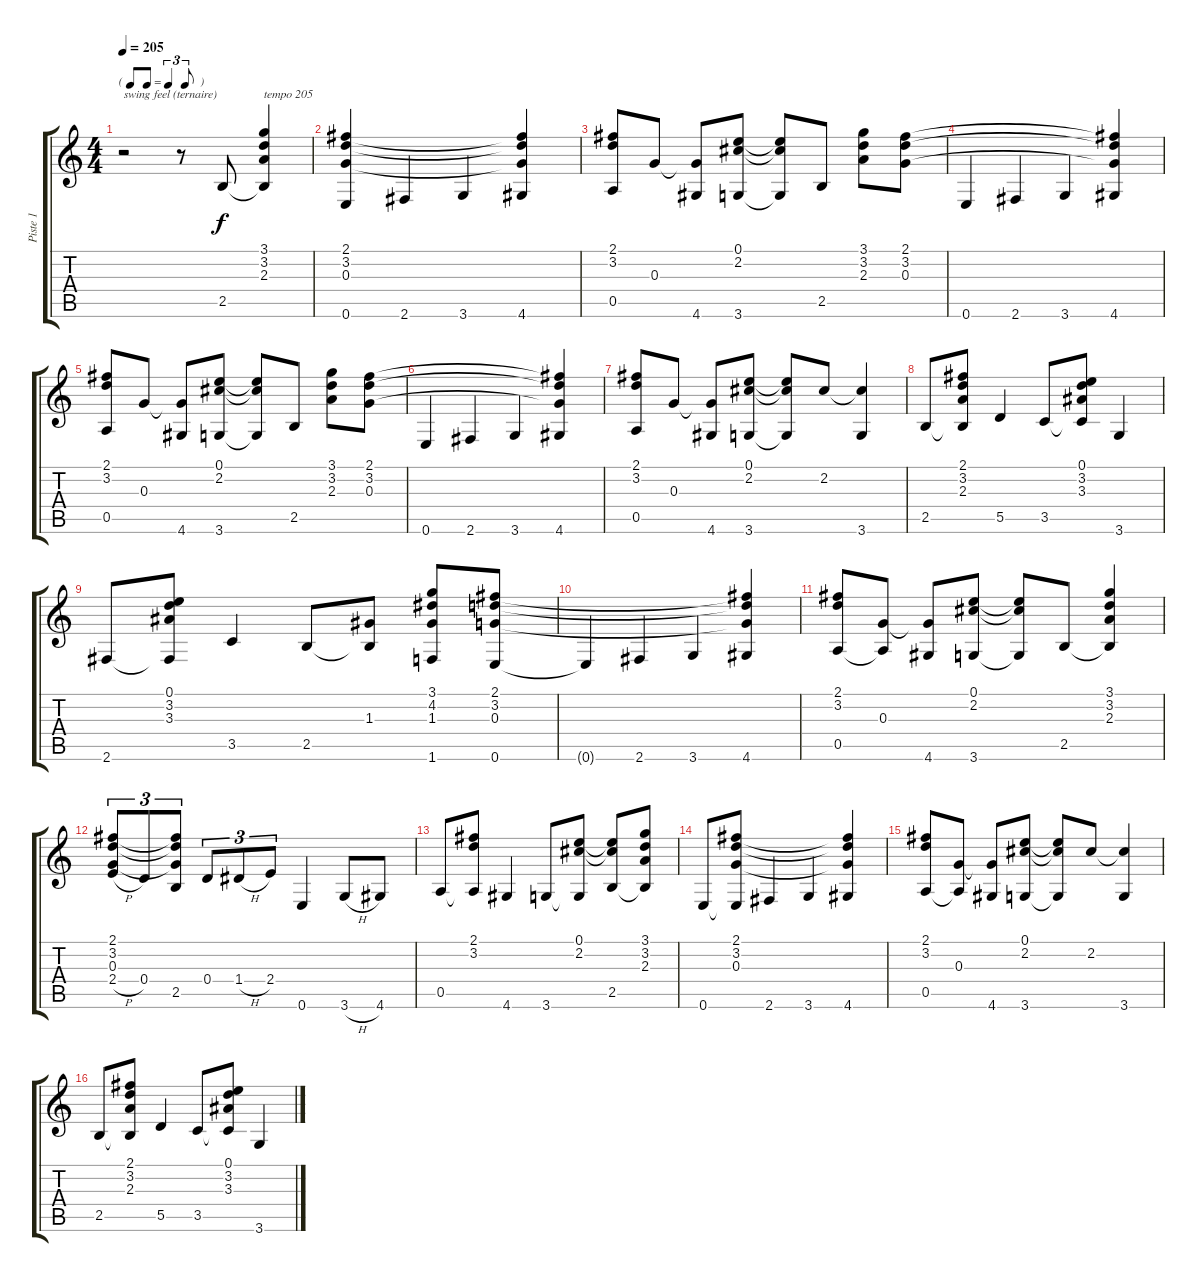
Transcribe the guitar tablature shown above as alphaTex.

\track ("Piste 1" "Piste 1") {instrument acousticguitarnylon}
\staff {score tabs}
\tuning (E4 B3 G3 D3 A2 E2) {hide}
\ts (4 4)
\tf triplet8th
\tempo 205
\clef g2
\ks c
r.2{txt "swing feel (ternaire)" dy f instrument acousticguitarnylon} r.8 2.5.8 (3.1 3.2 2.3 2.5{t}).4{txt "tempo 205"} |
(2.1 3.2 0.3 0.6).4 2.6.4 3.6.4 (2.1{t} 3.2{t} 0.3{t} 4.6).4 |
(2.1 3.2 0.5).8 0.3.8 (0.3{t} 4.6).8 (0.1 2.2 3.6).8 (0.1{t} 2.2{t} 3.6{t}).8 2.5.8 (3.1 3.2 2.3).8 (2.1 3.2 0.3).8 |
0.6.4 2.6.4 3.6.4 (2.1{t} 3.2{t} 0.3{t} 4.6).4 |
(2.1 3.2 0.5).8 0.3.8 (0.3{t} 4.6).8 (0.1 2.2 3.6).8 (0.1{t} 2.2{t} 3.6{t}).8 2.5.8 (3.1 3.2 2.3).8 (2.1 3.2 0.3).8 |
0.6.4 2.6.4 3.6.4 (2.1{t} 3.2{t} 0.3{t} 4.6).4 |
(2.1 3.2 0.5).8 0.3.8 (0.3{t} 4.6).8 (0.1 2.2 3.6).8 (0.1{t} 2.2{t} 3.6{t}).8 2.2.8 (2.2{t} 3.6).4 |
2.5.8 (2.1 3.2 2.3 2.5{t}).8 5.5.4 3.5.8 (0.1 3.2 3.3 3.5{t}).8 3.6.4 |
2.6.8 (0.1 3.2 3.3 2.6{t}).8 3.5.4 2.5.8 (1.3 2.5{t}).8 (3.1 4.2 1.3 1.6).8 (2.1 3.2 0.3 0.6).8 |
0.6{t}.4 2.6.4 3.6.4 (2.1{t} 3.2{t} 0.3{t} 4.6).4 |
(2.1 3.2 0.5).8 (0.3 0.5{t}).8 (0.3{t} 4.6).8 (0.1 2.2 3.6).8 (0.1{t} 2.2{t} 3.6{t}).8 2.5.8 (3.1 3.2 2.3 2.5{t}).4 |
(2.1 3.2 0.3 2.4{h}).8{tu (3 2)} 0.4.8{tu (3 2)} (2.1{t} 3.2{t} 0.3{t} 2.5).8{tu (3 2)} 0.4.8{tu (3 2)} 1.4{h}.8{tu (3 2)} 2.4.8{tu (3 2)} 0.6.4 3.6{h}.8 4.6.8 |
0.5.8 (2.1 3.2 0.5{t}).8 4.6.4 3.6.8 (0.1 2.2 3.6{t}).8 (0.1{t} 2.2{t} 2.5).8 (3.1 3.2 2.3 2.5{t}).8 |
0.6.8 (2.1 3.2 0.3 0.6{t}).8 2.6.4 3.6.4 (2.1{t} 3.2{t} 0.3{t} 4.6).4 |
(2.1 3.2 0.5).8 (0.3 0.5{t}).8 (0.3{t} 4.6).8 (0.1 2.2 3.6).8 (0.1{t} 2.2{t} 3.6{t}).8 2.2.8 (2.2{t} 3.6).4 |
2.5.8 (2.1 3.2 2.3 2.5{t}).8 5.5.4 3.5.8 (0.1 3.2 3.3 3.5{t}).8 3.6.4
